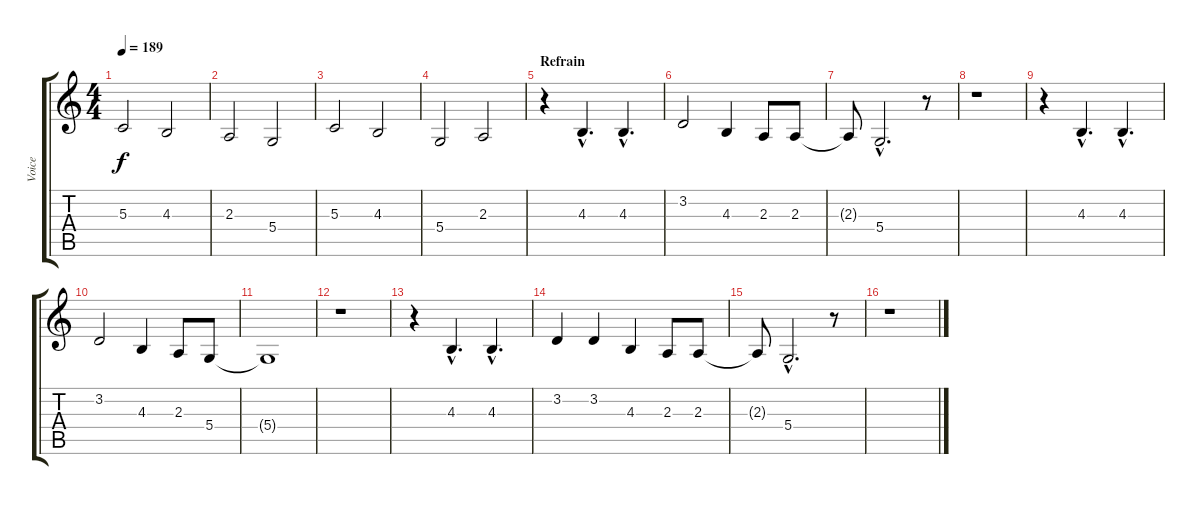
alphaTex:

\track ("Voice" "Voice") {instrument acousticgrandpiano}
\staff {score tabs}
\tuning (E4 B3 G3 D3 A2 E2) {hide}
\ts (4 4)
\tempo 189
\clef g2
\ks c
5.3.2{dy f} 4.3.2 |
2.3.2 5.4.2 |
5.3.2 4.3.2 |
5.4.2 2.3.2 |
\section ("" "Refrain")
r.4 4.3{hac}.4{d} 4.3{hac}.4{d} |
3.2.2 4.3.4 2.3.8 2.3.8 |
2.3{t}.8 5.4{hac}.2{d} r.8 |
r.1 |
r.4 4.3{hac}.4{d} 4.3{hac}.4{d} |
3.2.2 4.3.4 2.3.8 5.4.8 |
5.4{t}.1 |
r.1 |
r.4 4.3{hac}.4{d} 4.3{hac}.4{d} |
3.2.4 3.2.4 4.3.4 2.3.8 2.3.8 |
2.3{t}.8 5.4{hac}.2{d} r.8 |
r.1
